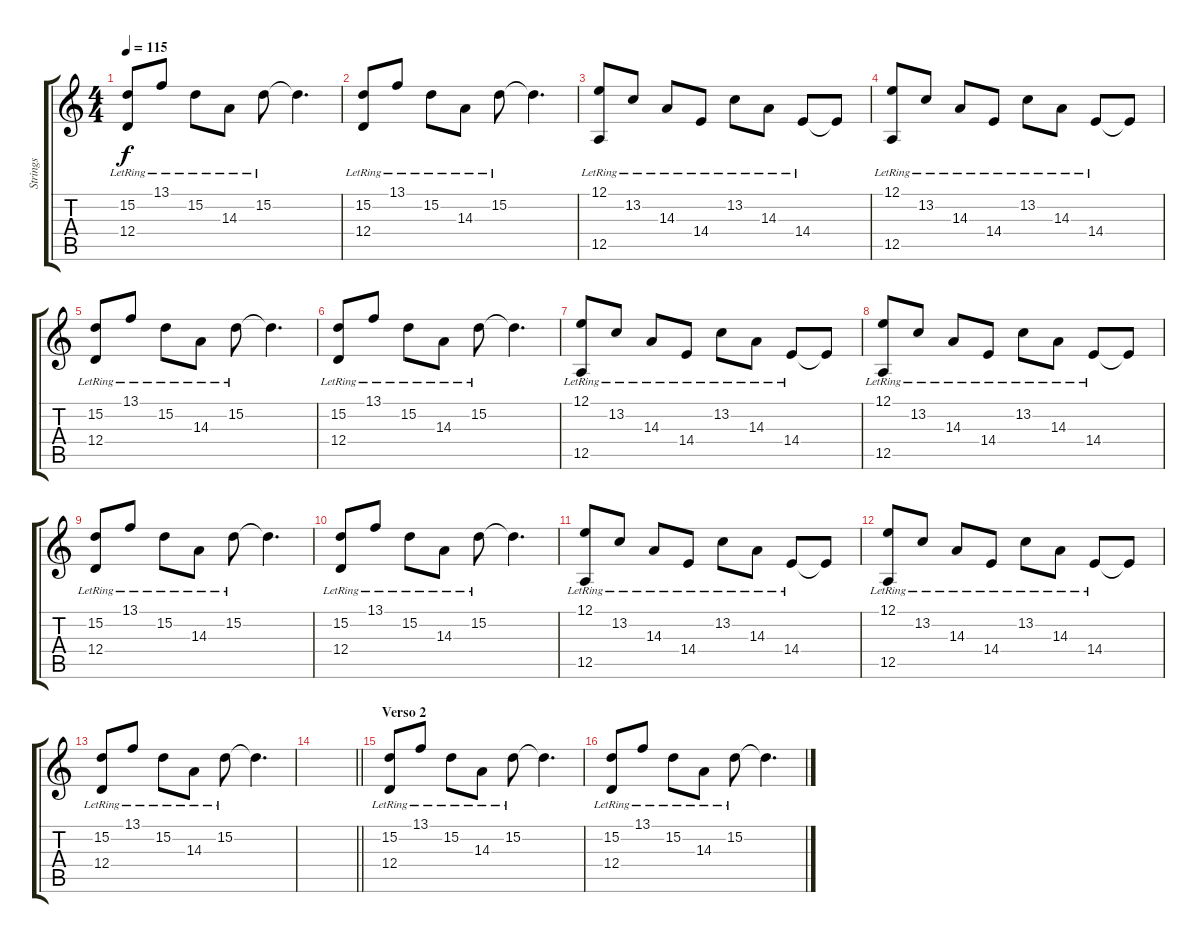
\track ("Strings" "Strings") {instrument acousticgrandpiano}
\staff {score tabs}
\tuning (E4 B3 G3 D3 A2 E2) {hide}
\ts (4 4)
\tempo 115
\clef g2
\ks c
(15.2{lr} 12.4{lr}).8{dy f} 13.1{lr}.8 15.2{lr}.8 14.3{lr}.8 15.2{lr}.8 15.2{t}.4{d} |
(15.2{lr} 12.4{lr}).8 13.1{lr}.8 15.2{lr}.8 14.3{lr}.8 15.2{lr}.8 15.2{t}.4{d} |
(12.1{lr} 12.5{lr}).8 13.2{lr}.8 14.3{lr}.8 14.4{lr}.8 13.2{lr}.8 14.3{lr}.8 14.4{lr}.8 14.4{t}.8 |
(12.1{lr} 12.5{lr}).8 13.2{lr}.8 14.3{lr}.8 14.4{lr}.8 13.2{lr}.8 14.3{lr}.8 14.4{lr}.8 14.4{t}.8 |
(15.2{lr} 12.4{lr}).8 13.1{lr}.8 15.2{lr}.8 14.3{lr}.8 15.2{lr}.8 15.2{t}.4{d} |
(15.2{lr} 12.4{lr}).8 13.1{lr}.8 15.2{lr}.8 14.3{lr}.8 15.2{lr}.8 15.2{t}.4{d} |
(12.1{lr} 12.5{lr}).8 13.2{lr}.8 14.3{lr}.8 14.4{lr}.8 13.2{lr}.8 14.3{lr}.8 14.4{lr}.8 14.4{t}.8 |
(12.1{lr} 12.5{lr}).8 13.2{lr}.8 14.3{lr}.8 14.4{lr}.8 13.2{lr}.8 14.3{lr}.8 14.4{lr}.8 14.4{t}.8 |
(15.2{lr} 12.4{lr}).8 13.1{lr}.8 15.2{lr}.8 14.3{lr}.8 15.2{lr}.8 15.2{t}.4{d} |
(15.2{lr} 12.4{lr}).8 13.1{lr}.8 15.2{lr}.8 14.3{lr}.8 15.2{lr}.8 15.2{t}.4{d} |
(12.1{lr} 12.5{lr}).8 13.2{lr}.8 14.3{lr}.8 14.4{lr}.8 13.2{lr}.8 14.3{lr}.8 14.4{lr}.8 14.4{t}.8 |
(12.1{lr} 12.5{lr}).8 13.2{lr}.8 14.3{lr}.8 14.4{lr}.8 13.2{lr}.8 14.3{lr}.8 14.4{lr}.8 14.4{t}.8 |
(15.2{lr} 12.4{lr}).8 13.1{lr}.8 15.2{lr}.8 14.3{lr}.8 15.2{lr}.8 15.2{t}.4{d} |
\barLineRight lightlight
|
\section ("" "Verso 2")
(15.2{lr} 12.4{lr}).8 13.1{lr}.8 15.2{lr}.8 14.3{lr}.8 15.2{lr}.8 15.2{t}.4{d} |
(15.2{lr} 12.4{lr}).8 13.1{lr}.8 15.2{lr}.8 14.3{lr}.8 15.2{lr}.8 15.2{t}.4{d}
